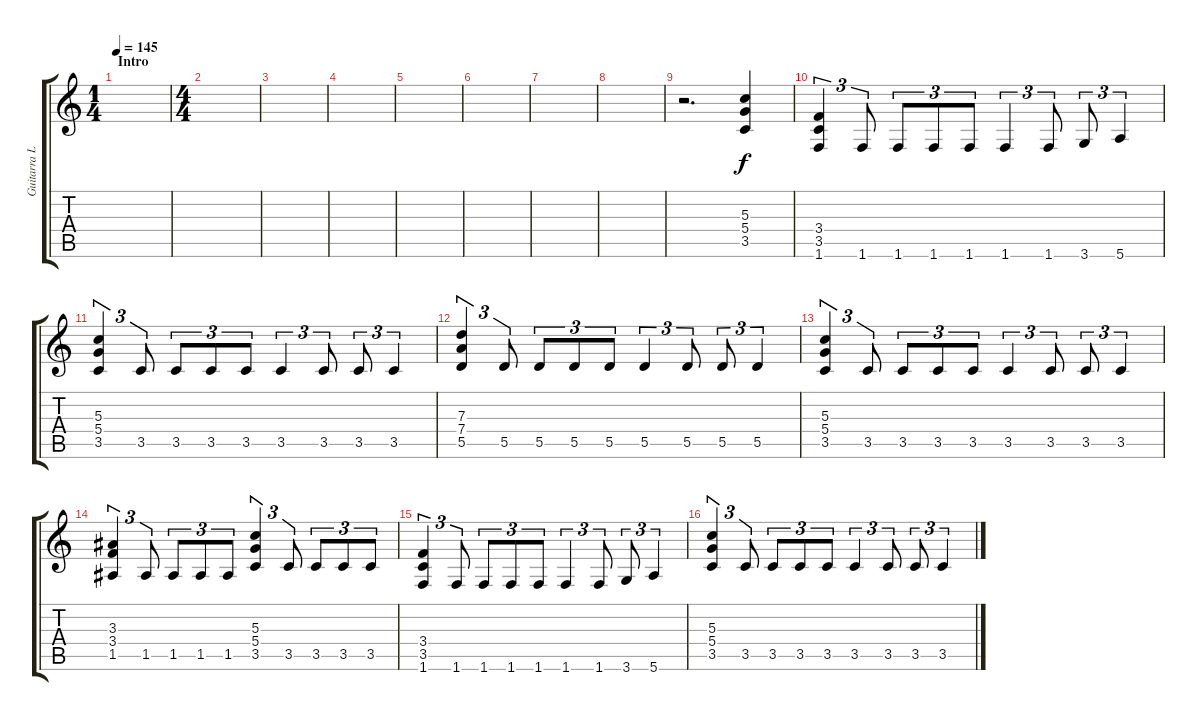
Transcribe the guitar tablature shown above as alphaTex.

\track ("Guitarra Lider" "Guitarra L") {instrument distortionguitar}
\staff {score tabs}
\tuning (E4 B3 G3 D3 A2 E2) {hide}
\ts (1 4)
\section ("" "Intro")
\tempo 145
\clef g2
\ks c
|
\ts (4 4)
|
|
|
|
|
|
|
r.2{d} (5.3 5.4 3.5).4 |
(3.4 3.5 1.6).4{tu (3 2)} 1.6.8{tu (3 2)} 1.6.8{tu (3 2)} 1.6.8{tu (3 2)} 1.6.8{tu (3 2)} 1.6.4{tu (3 2)} 1.6.8{tu (3 2)} 3.6.8{tu (3 2)} 5.6.4{tu (3 2)} |
(5.3 5.4 3.5).4{tu (3 2)} 3.5.8{tu (3 2)} 3.5.8{tu (3 2)} 3.5.8{tu (3 2)} 3.5.8{tu (3 2)} 3.5.4{tu (3 2)} 3.5.8{tu (3 2)} 3.5.8{tu (3 2)} 3.5.4{tu (3 2)} |
(7.3 7.4 5.5).4{tu (3 2)} 5.5.8{tu (3 2)} 5.5.8{tu (3 2)} 5.5.8{tu (3 2)} 5.5.8{tu (3 2)} 5.5.4{tu (3 2)} 5.5.8{tu (3 2)} 5.5.8{tu (3 2)} 5.5.4{tu (3 2)} |
(5.3 5.4 3.5).4{tu (3 2)} 3.5.8{tu (3 2)} 3.5.8{tu (3 2)} 3.5.8{tu (3 2)} 3.5.8{tu (3 2)} 3.5.4{tu (3 2)} 3.5.8{tu (3 2)} 3.5.8{tu (3 2)} 3.5.4{tu (3 2)} |
(3.3 3.4 1.5).4{tu (3 2)} 1.5.8{tu (3 2)} 1.5.8{tu (3 2)} 1.5.8{tu (3 2)} 1.5.8{tu (3 2)} (5.3 5.4 3.5).4{tu (3 2)} 3.5.8{tu (3 2)} 3.5.8{tu (3 2)} 3.5.8{tu (3 2)} 3.5.8{tu (3 2)} |
(3.4 3.5 1.6).4{tu (3 2)} 1.6.8{tu (3 2)} 1.6.8{tu (3 2)} 1.6.8{tu (3 2)} 1.6.8{tu (3 2)} 1.6.4{tu (3 2)} 1.6.8{tu (3 2)} 3.6.8{tu (3 2)} 5.6.4{tu (3 2)} |
(5.3 5.4 3.5).4{tu (3 2)} 3.5.8{tu (3 2)} 3.5.8{tu (3 2)} 3.5.8{tu (3 2)} 3.5.8{tu (3 2)} 3.5.4{tu (3 2)} 3.5.8{tu (3 2)} 3.5.8{tu (3 2)} 3.5.4{tu (3 2)}
